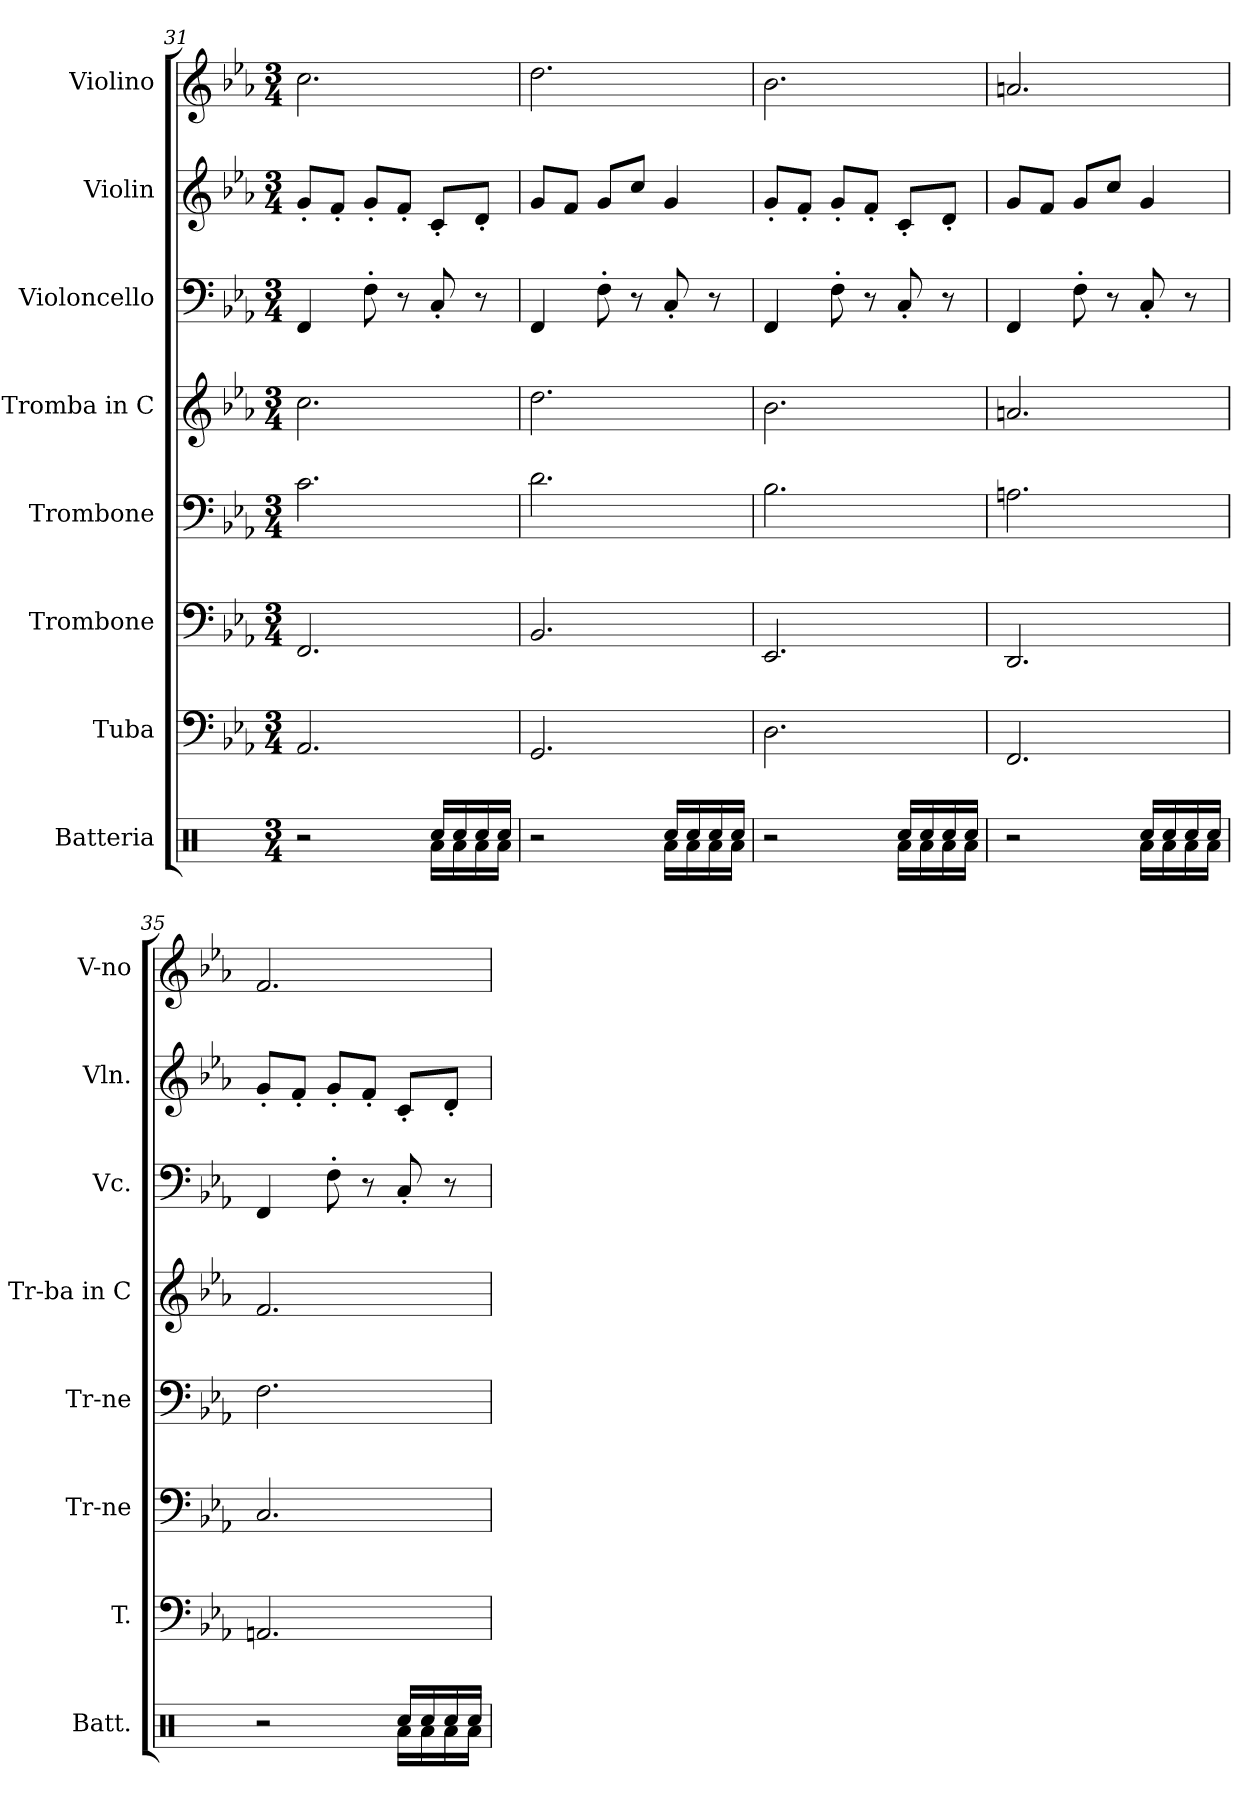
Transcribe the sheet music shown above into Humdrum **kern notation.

**kern	**kern	**kern	**kern	**kern	**kern	**kern	**kern
*part8	*part7	*part6	*part5	*part4	*part3	*part2	*part1
*staff8	*staff7	*staff6	*staff5	*staff4	*staff3	*staff2	*staff1
*I"Batteria	*I"Tuba	*I"Trombone	*I"Trombone	*I"Tromba in C	*I"Violoncello	*I"Violin	*I"Violino
*I'Batt.	*I'T.	*I'Tr-ne	*I'Tr-ne	*I'Tr-ba in C	*I'Vc.	*I'Vln.	*I'V-no
*clefX	*clefF4	*clefF4	*clefF4	*clefG2	*clefF4	*clefG2	*clefG2
*k[]	*k[b-e-a-]	*k[b-e-a-]	*k[b-e-a-]	*k[b-e-a-]	*k[b-e-a-]	*k[b-e-a-]	*k[b-e-a-]
*M3/4	*M3/4	*M3/4	*M3/4	*M3/4	*M3/4	*M3/4	*M3/4
=31	=31	=31	=31	=31	=31	=31	=31
*^	*	*	*	*	*	*	*
2r	2ryy	2.AA-/	2.FF/	2.c\	2.cc\	4FF/	8g'/L	2.cc\
.	.	.	.	.	.	.	8f'/J	.
.	.	.	.	.	.	8F'\	8g'/L	.
.	.	.	.	.	.	8r	8f'/J	.
16Rcc/LL	16Ra\LL	.	.	.	.	8C'/	8c'/L	.
16Rcc/	16Ra\	.	.	.	.	.	.	.
16Rcc/	16Ra\	.	.	.	.	8r	8d'/J	.
16Rcc/JJ	16Ra\JJ	.	.	.	.	.	.	.
=32	=32	=32	=32	=32	=32	=32	=32	=32
2r	2ryy	2.GG/	2.BB-/	2.d\	2.dd\	4FF/	8g/L	2.dd\
.	.	.	.	.	.	.	8f/J	.
.	.	.	.	.	.	8F'\	8g/L	.
.	.	.	.	.	.	8r	8cc/J	.
16Rcc/LL	16Ra\LL	.	.	.	.	8C'/	4g/	.
16Rcc/	16Ra\	.	.	.	.	.	.	.
16Rcc/	16Ra\	.	.	.	.	8r	.	.
16Rcc/JJ	16Ra\JJ	.	.	.	.	.	.	.
=33	=33	=33	=33	=33	=33	=33	=33	=33
2r	2ryy	2.D\	2.EE-/	2.B-\	2.b-\	4FF/	8g'/L	2.b-\
.	.	.	.	.	.	.	8f'/J	.
.	.	.	.	.	.	8F'\	8g'/L	.
.	.	.	.	.	.	8r	8f'/J	.
16Rcc/LL	16Ra\LL	.	.	.	.	8C'/	8c'/L	.
16Rcc/	16Ra\	.	.	.	.	.	.	.
16Rcc/	16Ra\	.	.	.	.	8r	8d'/J	.
16Rcc/JJ	16Ra\JJ	.	.	.	.	.	.	.
!!LO:PB:g=z
=34	=34	=34	=34	=34	=34	=34	=34	=34
2r	2ryy	2.FF/	2.DD/	2.An\	2.an/	4FF/	8g/L	2.an/
.	.	.	.	.	.	.	8f/J	.
.	.	.	.	.	.	8F'\	8g/L	.
.	.	.	.	.	.	8r	8cc/J	.
16Rcc/LL	16Ra\LL	.	.	.	.	8C'/	4g/	.
16Rcc/	16Ra\	.	.	.	.	.	.	.
16Rcc/	16Ra\	.	.	.	.	8r	.	.
16Rcc/JJ	16Ra\JJ	.	.	.	.	.	.	.
=35	=35	=35	=35	=35	=35	=35	=35	=35
2r	2ryy	2.AAn/	2.C/	2.F\	2.f/	4FF/	8g'/L	2.f/
.	.	.	.	.	.	.	8f'/J	.
.	.	.	.	.	.	8F'\	8g'/L	.
.	.	.	.	.	.	8r	8f'/J	.
16Rcc/LL	16Ra\LL	.	.	.	.	8C'/	8c'/L	.
16Rcc/	16Ra\	.	.	.	.	.	.	.
16Rcc/	16Ra\	.	.	.	.	8r	8d'/J	.
16Rcc/JJ	16Ra\JJ	.	.	.	.	.	.	.
*v	*v	*	*	*	*	*	*	*
=	=	=	=	=	=	=	=
*-	*-	*-	*-	*-	*-	*-	*-
